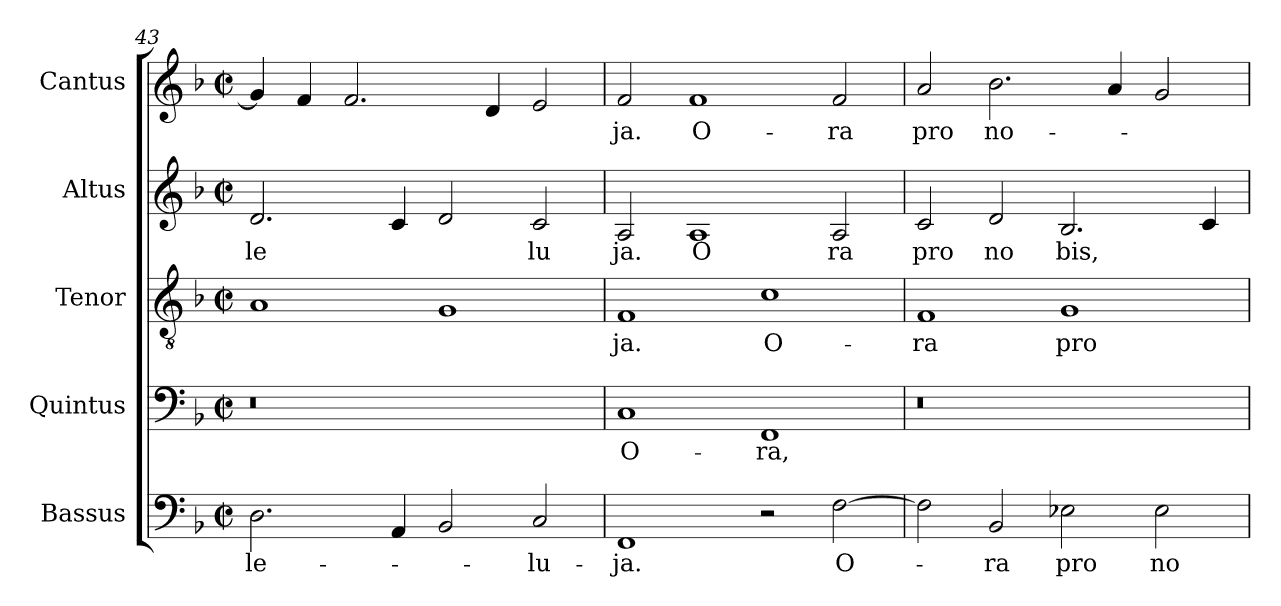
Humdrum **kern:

**kern	**text	**kern	**text	**kern	**text	**kern	**text	**kern	**text
*part5	*part5	*part4	*part4	*part3	*part3	*part2	*part2	*part1	*part1
*staff5	*staff5	*staff4	*staff4	*staff3	*staff3	*staff2	*staff2	*staff1	*staff1
*I"Bassus	*	*I"Quintus	*	*I"Tenor	*	*I"Altus	*	*I"Cantus	*
*clefF4	*	*clefF4	*	*clefGv2	*	*clefG2	*	*clefG2	*
*k[b-]	*	*k[b-]	*	*k[b-]	*	*k[b-]	*	*k[b-]	*
*F:	*	*F:	*	*F:	*	*F:	*	*F:	*
*M2/2	*	*M2/2	*	*M2/2	*	*M2/2	*	*M2/2	*
*met(c|)	*	*met(c|)	*	*met(c|)	*	*met(c|)	*	*met(c|)	*
=43	=43	=43	=43	=43	=43	=43	=43	=43	=43
!	!LO:LY:b:cj	!	!	!	!	!	!LO:LY:b:cj	!	!
2.D\	-le-	0r	.	1A	.	2.d/	le	4g/]	.
.	.	.	.	.	.	.	.	4f/	.
.	.	.	.	.	.	.	.	2.f/	.
4AA/	.	.	.	.	.	4c/	.	.	.
2BB-/	.	.	.	1G	.	2d/	.	.	.
.	.	.	.	.	.	.	.	4d/	.
!	!LO:LY:b:cj	!	!	!	!	!	!LO:LY:b:cj	!	!
2C/	-lu-	.	.	.	.	2c/	lu	2e/	.
=44	=44	=44	=44	=44	=44	=44	=44	=44	=44
!	!LO:LY:b:cj	!	!LO:LY:b:cj	!	!LO:LY:b:cj	!	!LO:LY:b:cj	!	!LO:LY:b:cj
1FF	-ja.	1C	O-	1F	-ja.	2A/	ja.	2f/	-ja.
!	!	!	!	!	!	!	!LO:LY:b:cj	!	!LO:LY:b:cj
.	.	.	.	.	.	1A	O	1f	O-
!	!	!	!LO:LY:b:cj	!	!LO:LY:b:cj	!	!	!	!
2r	.	1FF	-ra,	1c	O-	.	.	.	.
!	!LO:LY:b:cj	!	!	!	!	!	!LO:LY:b:cj	!	!LO:LY:b:cj
[>2F\	O-	.	.	.	.	2A/	ra	2f/	-ra
=45	=45	=45	=45	=45	=45	=45	=45	=45	=45
!	!	!	!	!	!LO:LY:b:cj	!	!LO:LY:b:cj	!	!LO:LY:b:cj
2F\]	.	0r	.	1F	-ra	2c/	pro	2a/	pro
!	!LO:LY:b:cj	!	!	!	!	!	!LO:LY:b:cj	!	!LO:LY:b:cj
2BB-/	-ra	.	.	.	.	2d/	no	2.b-\	no-
!	!LO:LY:b:cj	!	!	!	!LO:LY:b:cj	!	!LO:LY:b	!	!
2E-\	pro	.	.	1G	pro	2.B-/	bis,	.	.
.	.	.	.	.	.	.	.	4a/	.
!	!LO:LY:b:cj	!	!	!	!	!	!	!	!
2E-\	no-	.	.	.	.	.	.	2g/	.
.	.	.	.	.	.	4c/	.	.	.
=	=	=	=	=	=	=	=	=	=
*-	*-	*-	*-	*-	*-	*-	*-	*-	*-
